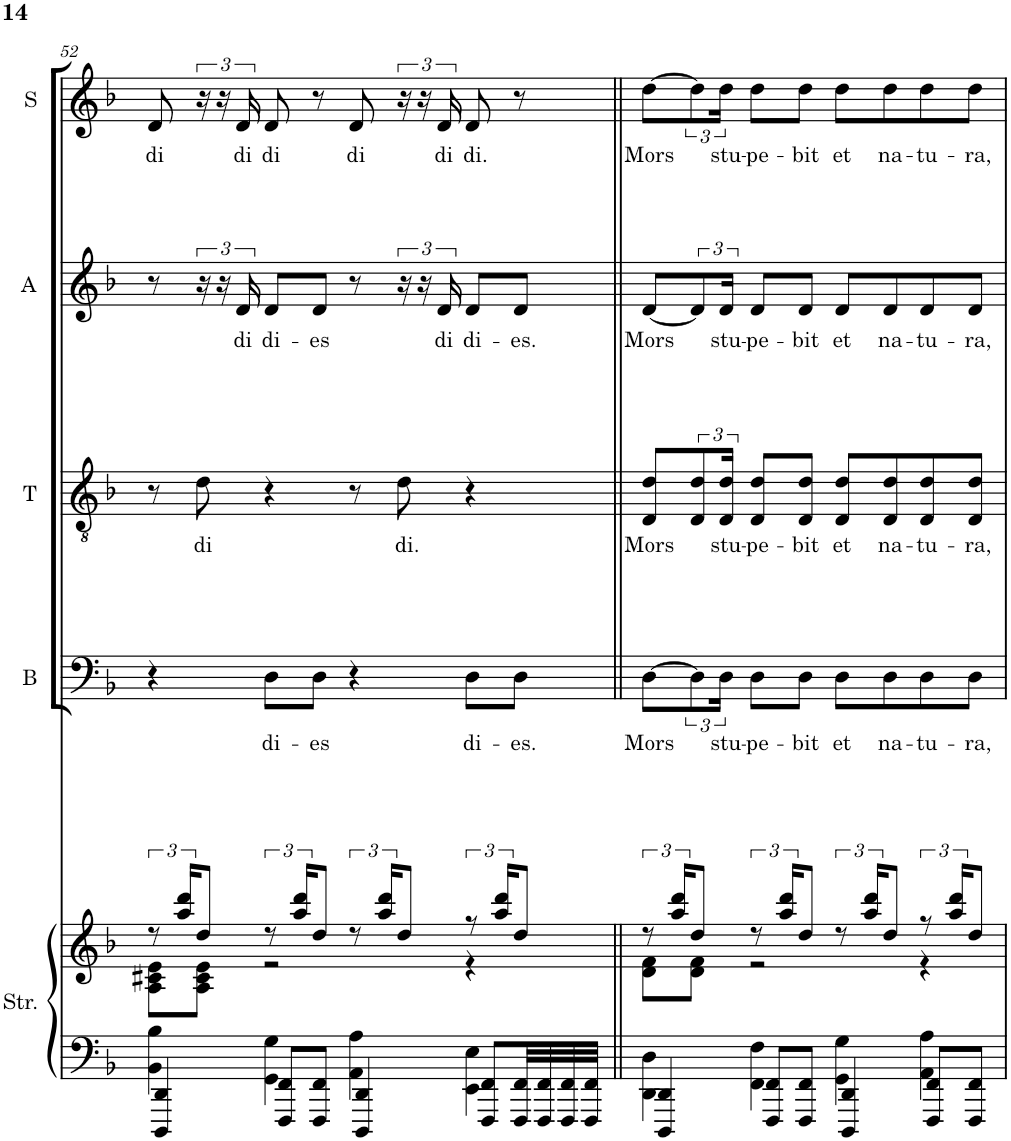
**kern	**kern	**kern	**text	**kern	**text	**kern	**text	**kern	**text
*part5	*part5	*part4	*part4	*part3	*part3	*part2	*part2	*part1	*part1
*staff6	*staff5	*staff4	*staff4	*staff3	*staff3	*staff2	*staff2	*staff1	*staff1
*I"Strings	*	*I"Bass	*	*I"Tenor	*	*I"Alto	*	*I"Soprano	*
*I'Str.	*	*I'B	*	*I'T	*	*I'A	*	*I'S	*
!!LO:PB:g=z
*clefF4	*clefG2	*clefF4	*	*clefGv2	*	*clefG2	*	*clefG2	*
*k[b-]	*k[b-]	*k[b-]	*	*k[b-]	*	*k[b-]	*	*k[b-]	*
*F:	*F:	*F:	*	*F:	*	*F:	*	*F:	*
*M4/4	*M4/4	*M4/4	*	*M4/4	*	*M4/4	*	*M4/4	*
=52	=52	=52	=52	=52	=52	=52	=52	=52	=52
*^	*^	*	*	*	*	*	*	*	*
!	!	!	!	!	!	!	!	!	!	!	!LO:LY:b
4DDD/ 4DD/	4BB-\ 4B-\	12r	8A\ 8c#X\ 8e\L	4r	.	8r	.	8r	.	8d/	di
.	.	24aa/ 24ddd/KL	.	.	.	.	.	.	.	.	.
!	!	!	!	!	!	!	!LO:LY:b	!	!	!	!
.	.	8dd/J	8A\ 8c#\ 8e\J	.	.	8d\	di	24r	.	24r	.
.	.	.	.	.	.	.	.	24r	.	24r	.
!	!	!	!	!	!	!	!	!	!LO:LY:b	!	!LO:LY:b
.	.	.	.	.	.	.	.	24d/	di	24d/	di
!	!	!	!	!	!LO:LY:b	!	!	!	!LO:LY:b	!	!LO:LY:b
8FFF/ 8FF/L	4GG\ 4G\	12r	2r	8D\L	di-	4r	.	8d/L	di-	8d/	di
.	.	24aa/ 24ddd/KL	.	.	.	.	.	.	.	.	.
!	!	!	!	!	!LO:LY:b	!	!	!	!LO:LY:b	!	!
8FFF/ 8FF/J	.	8dd/J	.	8D\J	-es	.	.	8d/J	-es	8r	.
!	!	!	!	!	!	!	!	!	!	!	!LO:LY:b
4DDD/ 4DD/	4AA\ 4A\	12r	.	4r	.	8r	.	8r	.	8d/	di
.	.	24aa/ 24ddd/KL	.	.	.	.	.	.	.	.	.
!	!	!	!	!	!	!	!LO:LY:b	!	!	!	!
.	.	8dd/J	.	.	.	8d\	di.	24r	.	24r	.
.	.	.	.	.	.	.	.	24r	.	24r	.
!	!	!	!	!	!	!	!	!	!LO:LY:b	!	!LO:LY:b
.	.	.	.	.	.	.	.	24d/	di	24d/	di
!	!	!	!	!	!LO:LY:b	!	!	!	!LO:LY:b	!	!LO:LY:b
8FFF/ 8FF/L	4EE\ 4E\	12r	4r	8D\L	di-	4r	.	8d/L	di-	8d/	di.
.	.	24aa/ 24ddd/KL	.	.	.	.	.	.	.	.	.
!	!	!	!	!	!LO:LY:b	!	!	!	!LO:LY:b	!	!
32FFF/ 32FF/LL	.	8dd/J	.	8D\J	-es.	.	.	8d/J	-es.	8r	.
32FFF/ 32FF/	.	.	.	.	.	.	.	.	.	.	.
32FFF/ 32FF/	.	.	.	.	.	.	.	.	.	.	.
32FFF/ 32FF/JJJ	.	.	.	.	.	.	.	.	.	.	.
=53||	=53||	=53||	=53||	=53||	=53||	=53||	=53||	=53||	=53||	=53||	=53||
!	!	!	!	!	!LO:LY:b	!	!LO:LY:b	!	!LO:LY:b	!	!LO:LY:b
4DDD/ 4DD/	4DD\ 4D\	12r	8d\ 8f\L	[8D\L	Mors	8D/ 8d/L	Mors	[8d/L	Mors	[8dd\L	Mors
.	.	24aa/ 24ddd/KL	.	.	.	.	.	.	.	.	.
.	.	8dd/J	8d\ 8f\J	12D\]	.	12D/ 12d/	.	12d/]	.	12dd\]	.
!	!	!	!	!	!LO:LY:b	!	!LO:LY:b	!	!LO:LY:b	!	!LO:LY:b
.	.	.	.	24D\Jk	stu-	24D/ 24d/Jk	stu-	24d/Jk	stu-	24dd\Jk	stu-
!	!	!	!	!	!LO:LY:b	!	!LO:LY:b	!	!LO:LY:b	!	!LO:LY:b
8FFF/ 8FF/L	4FF\ 4F\	12r	2r	8D\L	-pe-	8D/ 8d/L	-pe-	8d/L	-pe-	8dd\L	-pe-
.	.	24aa/ 24ddd/KL	.	.	.	.	.	.	.	.	.
!	!	!	!	!	!LO:LY:b	!	!LO:LY:b	!	!LO:LY:b	!	!LO:LY:b
8FFF/ 8FF/J	.	8dd/J	.	8D\J	-bit	8D/ 8d/J	-bit	8d/J	-bit	8dd\J	-bit
!	!	!	!	!	!LO:LY:b	!	!LO:LY:b	!	!LO:LY:b	!	!LO:LY:b
4DDD/ 4DD/	4GG\ 4G\	12r	.	8D\L	et	8D/ 8d/L	et	8d/L	et	8dd\L	et
.	.	24aa/ 24ddd/KL	.	.	.	.	.	.	.	.	.
!	!	!	!	!	!LO:LY:b	!	!LO:LY:b	!	!LO:LY:b	!	!LO:LY:b
.	.	8dd/J	.	8D\	na-	8D/ 8d/	na-	8d/	na-	8dd\	na-
!	!	!	!	!	!LO:LY:b	!	!LO:LY:b	!	!LO:LY:b	!	!LO:LY:b
8FFF/ 8FF/L	4AA\ 4A\	12r	4r	8D\	-tu-	8D/ 8d/	-tu-	8d/	-tu-	8dd\	-tu-
.	.	24aa/ 24ddd/KL	.	.	.	.	.	.	.	.	.
!	!	!	!	!	!LO:LY:b	!	!LO:LY:b	!	!LO:LY:b	!	!LO:LY:b
8FFF/ 8FF/J	.	8dd/J	.	8D\J	-ra,	8D/ 8d/J	-ra,	8d/J	-ra,	8dd\J	-ra,
*v	*v	*	*	*	*	*	*	*	*	*	*
*	*v	*v	*	*	*	*	*	*	*	*
=	=	=	=	=	=	=	=	=	=
*-	*-	*-	*-	*-	*-	*-	*-	*-	*-
